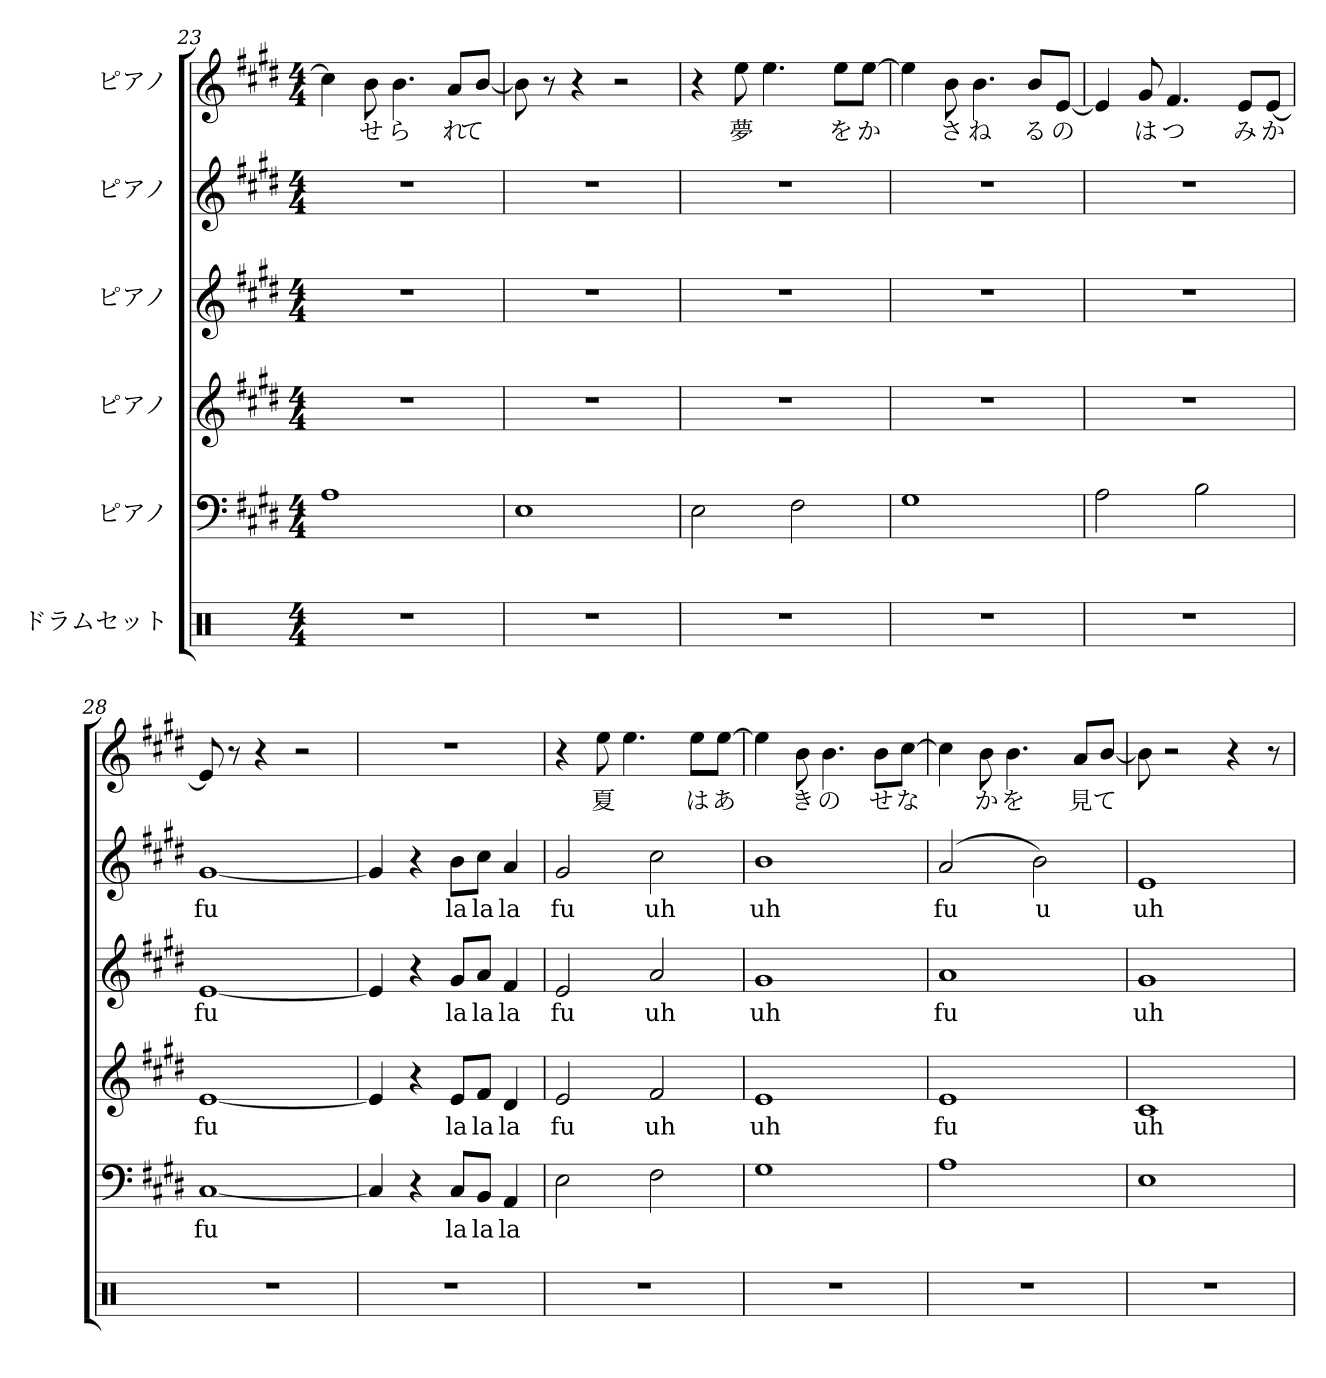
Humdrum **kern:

**kern	**kern	**text	**kern	**text	**kern	**text	**kern	**text	**kern	**text
*part6	*part5	*part5	*part4	*part4	*part3	*part3	*part2	*part2	*part1	*part1
*staff6	*staff5	*staff5	*staff4	*staff4	*staff3	*staff3	*staff2	*staff2	*staff1	*staff1
*I"ドラムセット	*I"ピアノ	*	*I"ピアノ	*	*I"ピアノ	*	*I"ピアノ	*	*I"ピアノ	*
*clefX	*clefF4	*	*clefG2	*	*clefG2	*	*clefG2	*	*clefG2	*
*k[]	*k[f#c#g#d#]	*	*k[f#c#g#d#]	*	*k[f#c#g#d#]	*	*k[f#c#g#d#]	*	*k[f#c#g#d#]	*
*M4/4	*M4/4	*	*M4/4	*	*M4/4	*	*M4/4	*	*M4/4	*
=23	=23	=23	=23	=23	=23	=23	=23	=23	=23	=23
1r	1A	.	1r	.	1r	.	1r	.	4cc#]	.
.	.	.	.	.	.	.	.	.	8b	せ
.	.	.	.	.	.	.	.	.	4.b	ら
.	.	.	.	.	.	.	.	.	8aL	れ
.	.	.	.	.	.	.	.	.	[8bJ	て
=24	=24	=24	=24	=24	=24	=24	=24	=24	=24	=24
1r	1E	.	1r	.	1r	.	1r	.	8b]	.
.	.	.	.	.	.	.	.	.	8r	.
.	.	.	.	.	.	.	.	.	4r	.
.	.	.	.	.	.	.	.	.	2r	.
=25	=25	=25	=25	=25	=25	=25	=25	=25	=25	=25
1r	2E	.	1r	.	1r	.	1r	.	4r	.
.	.	.	.	.	.	.	.	.	8ee	夢
.	.	.	.	.	.	.	.	.	4.ee	.
.	2F#	.	.	.	.	.	.	.	.	.
.	.	.	.	.	.	.	.	.	8eeL	を
.	.	.	.	.	.	.	.	.	[8eeJ	か
=26	=26	=26	=26	=26	=26	=26	=26	=26	=26	=26
1r	1G#	.	1r	.	1r	.	1r	.	4ee]	.
.	.	.	.	.	.	.	.	.	8b	さ
.	.	.	.	.	.	.	.	.	4.b	ね
.	.	.	.	.	.	.	.	.	8bL	る
.	.	.	.	.	.	.	.	.	[8eJ	の
=27	=27	=27	=27	=27	=27	=27	=27	=27	=27	=27
1r	2A	.	1r	.	1r	.	1r	.	4e]	.
.	.	.	.	.	.	.	.	.	8g#	は
.	.	.	.	.	.	.	.	.	4.f#	つ
.	2B	.	.	.	.	.	.	.	.	.
.	.	.	.	.	.	.	.	.	8eL	み
.	.	.	.	.	.	.	.	.	[8eJ	か
=28	=28	=28	=28	=28	=28	=28	=28	=28	=28	=28
1r	[1C#	fu	[1e	fu	[1e	fu	[1g#	fu	8e]	.
.	.	.	.	.	.	.	.	.	8r	.
.	.	.	.	.	.	.	.	.	4r	.
.	.	.	.	.	.	.	.	.	2r	.
=29	=29	=29	=29	=29	=29	=29	=29	=29	=29	=29
1r	4C#]	.	4e]	.	4e]	.	4g#]	.	1r	.
.	4r	.	4r	.	4r	.	4r	.	.	.
.	8C#L	la	8eL	la	8g#L	la	8bL	la	.	.
.	8BBJ	la	8f#J	la	8aJ	la	8cc#J	la	.	.
.	4AA	la	4d#	la	4f#	la	4a	la	.	.
=30	=30	=30	=30	=30	=30	=30	=30	=30	=30	=30
1r	2E	.	2e	fu	2e	fu	2g#	fu	4r	.
.	.	.	.	.	.	.	.	.	8ee	夏
.	.	.	.	.	.	.	.	.	4.ee	.
.	2F#	.	2f#	uh	2a	uh	2cc#	uh	.	.
.	.	.	.	.	.	.	.	.	8eeL	は
.	.	.	.	.	.	.	.	.	[8eeJ	あ
=31	=31	=31	=31	=31	=31	=31	=31	=31	=31	=31
1r	1G#	.	1e	uh	1g#	uh	1b	uh	4ee]	.
.	.	.	.	.	.	.	.	.	8b	き
.	.	.	.	.	.	.	.	.	4.b	の
.	.	.	.	.	.	.	.	.	8bL	せ
.	.	.	.	.	.	.	.	.	[8cc#J	な
=32	=32	=32	=32	=32	=32	=32	=32	=32	=32	=32
1r	1A	.	1e	fu	1a	fu	(2a	fu	4cc#]	.
.	.	.	.	.	.	.	.	.	8b	か
.	.	.	.	.	.	.	.	.	4.b	を
.	.	.	.	.	.	.	2b)	u	.	.
.	.	.	.	.	.	.	.	.	8aL	見て
.	.	.	.	.	.	.	.	.	[8bJ	.
=33	=33	=33	=33	=33	=33	=33	=33	=33	=33	=33
1r	1E	.	1c#	uh	1g#	uh	1e	uh	8b]	.
.	.	.	.	.	.	.	.	.	2r	.
.	.	.	.	.	.	.	.	.	4r	.
.	.	.	.	.	.	.	.	.	8r	.
=	=	=	=	=	=	=	=	=	=	=
*-	*-	*-	*-	*-	*-	*-	*-	*-	*-	*-
